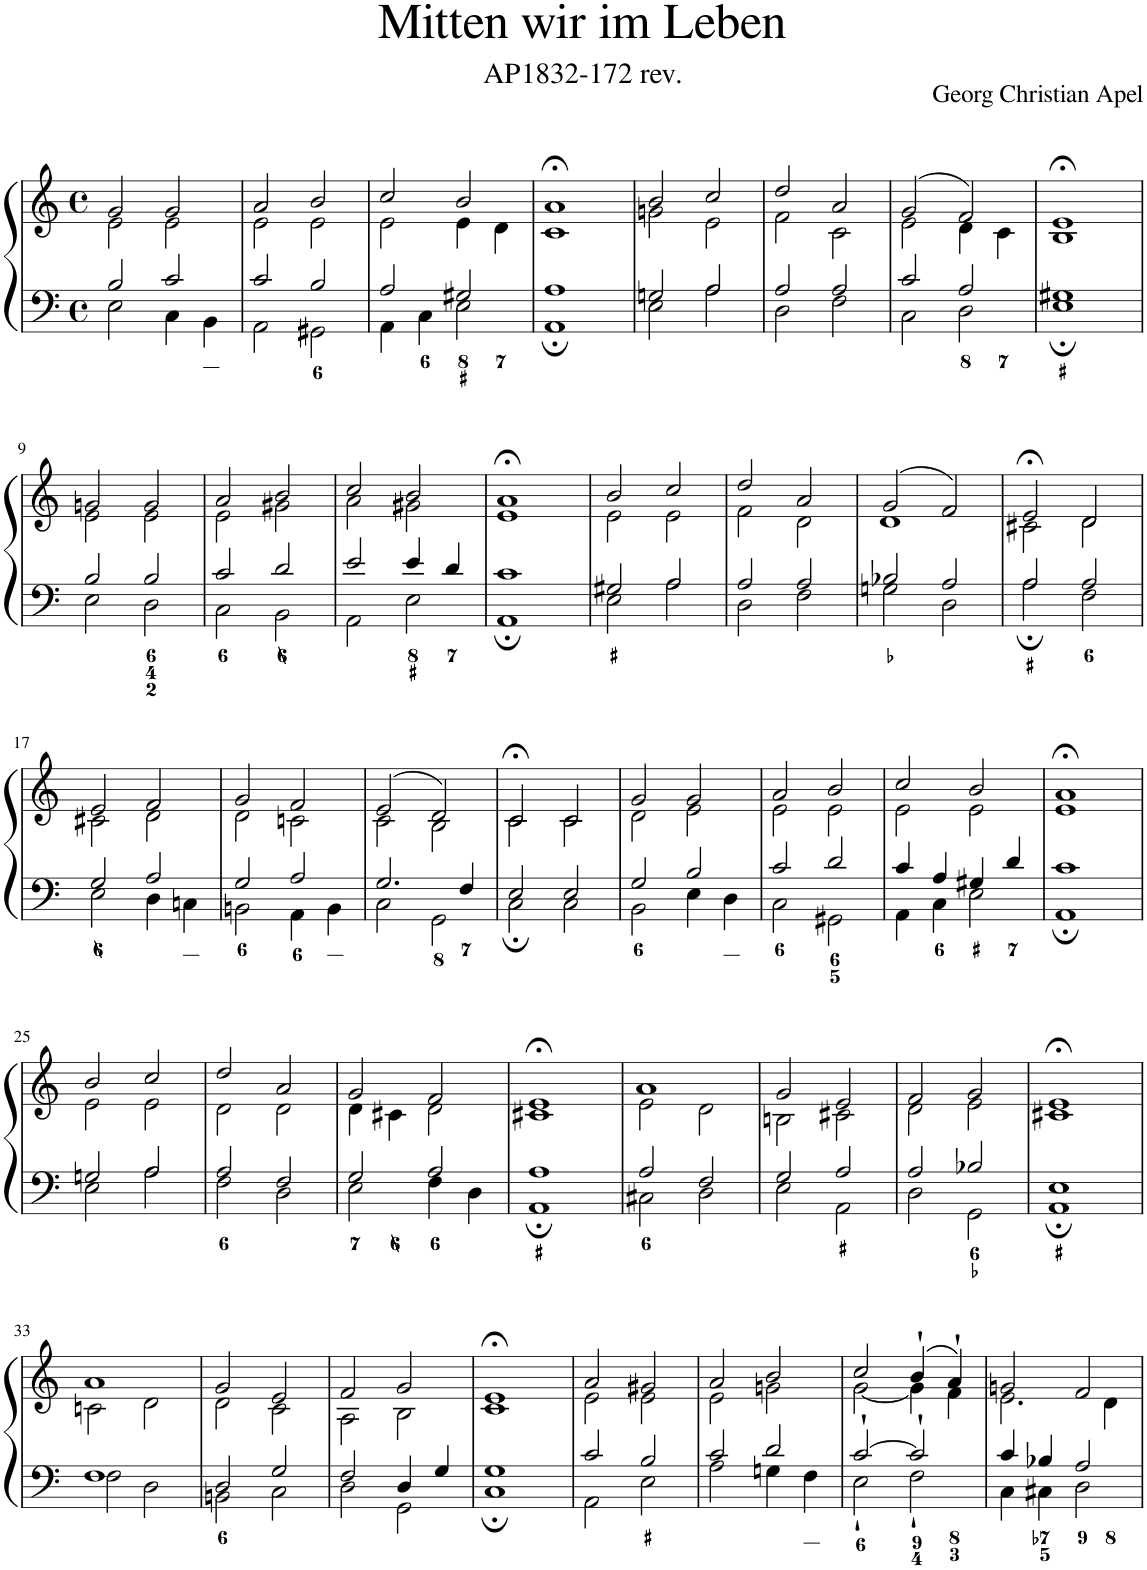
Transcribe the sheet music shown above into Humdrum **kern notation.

**kern	**kern
*part1	*part1
*staff2	*staff1
*I"Piano	*
*I'Pno.	*
*clefF4	*clefG2
*k[]	*k[]
*M4/4	*M4/4
*met(c)	*met(c)
=1	=1
*^	*^
2B/	2E\	2g/	2e\
2c/	4C\	2g/	2e\
.	4BB\	.	.
=2	=2	=2	=2
2c/	2AA\	2a/	2e\
2B/	2GG#X\	2b/	2e\
=3	=3	=3	=3
2A/	4AA\	2cc/	2e\
.	4C\	.	.
2G#X/	2E\	2b/	4e\
.	.	.	4d\
=4	=4	=4	=4
1A	1AA;	1a;<	1c
=5	=5	=5	=5
2Gn/	2E\	2b/	2gn\
2A/	2A\	2cc/	2e\
=6	=6	=6	=6
2A/	2D\	2dd/	2f\
2A/	2F\	2a/	2c\
=7	=7	=7	=7
2c/	2C\	(2g/	2e\
2A/	2D\	2f/)	4d\
.	.	.	4c\
=8	=8	=8	=8
1G#X	1E;	1e;<	1B
!!LO:LB:g=z	!!
=9	=9	=9	=9
2B/	2E\	2gn/	2e\
2B/	2D\	2g/	2e\
=10	=10	=10	=10
2c/	2C\	2a/	2e\
2d/	2BB\	2b/	2g#X\
=11	=11	=11	=11
2e/	2AA\	2cc/	2a\
4e/	2E\	2b/	2g#X\
4d/	.	.	.
=12	=12	=12	=12
1c	1AA;	1a;<	1e
=13	=13	=13	=13
2G#X/	2E\	2b/	2e\
2A/	2A\	2cc/	2e\
=14	=14	=14	=14
2A/	2D\	2dd/	2f\
2A/	2F\	2a/	2d\
=15	=15	=15	=15
2B-X/	2Gn\	(2g/	1d
2A/	2D\	2f/)	.
=16	=16	=16	=16
2A/	2A;\	2e;</	2c#X\
2A/	2F\	2d/	2d\
!!LO:LB:g=z	!!
=17	=17	=17	=17
2G/	2E\	2e/	2c#X\
2A/	4D\	2f/	2d\
.	4Cn\	.	.
=18	=18	=18	=18
2G/	2BBn\	2g/	2d\
2A/	4AA\	2f/	2cn\
.	4BB\	.	.
=19	=19	=19	=19
2.G/	2C\	(2e/	2c\
.	2GG\	2d/)	2B\
4F/	.	.	.
=20	=20	=20	=20
2E/	2C;\	2c;</	2c\
2E/	2C\	2c/	2c\
=21	=21	=21	=21
2G/	2BB\	2g/	2d\
2B/	4E\	2g/	2e\
.	4D\	.	.
=22	=22	=22	=22
2c/	2C\	2a/	2e\
2d/	2GG#X\	2b/	2e\
=23	=23	=23	=23
4c/	4AA\	2cc/	2e\
4A/	4C\	.	.
4G#X/	2E\	2b/	2e\
4d/	.	.	.
=24	=24	=24	=24
1c	1AA;	1a;<	1e
!!LO:LB:g=z	!!
=25	=25	=25	=25
2Gn/	2E\	2b/	2e\
2A/	2A\	2cc/	2e\
=26	=26	=26	=26
2A/	2F\	2dd/	2d\
2F/	2D\	2a/	2d\
=27	=27	=27	=27
2G/	2E\	2g/	4d\
.	.	.	4c#X\
2A/	4F\	2f/	2d\
.	4D\	.	.
=28	=28	=28	=28
1A	1AA;	1e;<	1c#X
=29	=29	=29	=29
2A/	2C#X\	1a	2e\
2F/	2D\	.	2d\
=30	=30	=30	=30
2G/	2E\	2g/	2Bn\
2A/	2AA\	2e/	2c#X\
=31	=31	=31	=31
2A/	2D\	2f/	2d\
2B-X/	2GG\	2g/	2e\
=32	=32	=32	=32
1E	1AA;	1e;<	1c#X
!!LO:LB:g=z	!!
=33	=33	=33	=33
1F	2F\	1a	2cn\
.	2D\	.	2d\
=34	=34	=34	=34
2D/	2BBn\	2g/	2d\
2G/	2C\	2e/	2c\
=35	=35	=35	=35
2F/	2D\	2f/	2A\
4D/	2GG\	2g/	2B\
4G/	.	.	.
=36	=36	=36	=36
1G	1C;	1e;<	1c
=37	=37	=37	=37
2c/	2AA\	2a/	2e\
2B/	2E\	2g#X/	2e\
=38	=38	=38	=38
2c/	2A\	2a/	2e\
2d/	4Gn\	2b/	2gn\
.	4F\	.	.
=39	=39	=39	=39
[2c`/	2E`\	2cc/	[2g\
2c`/]	2F`\	(4b`/	4g\]
.	.	4a`/)	4f\
=40	=40	=40	=40
4c/	4C\	2gn/	2.e\
4B-X/	4C#X\	.	.
2A/	2D\	2f/	.
.	.	.	4d\
*v	*v	*	*
*	*v	*v
=	=
*-	*-
